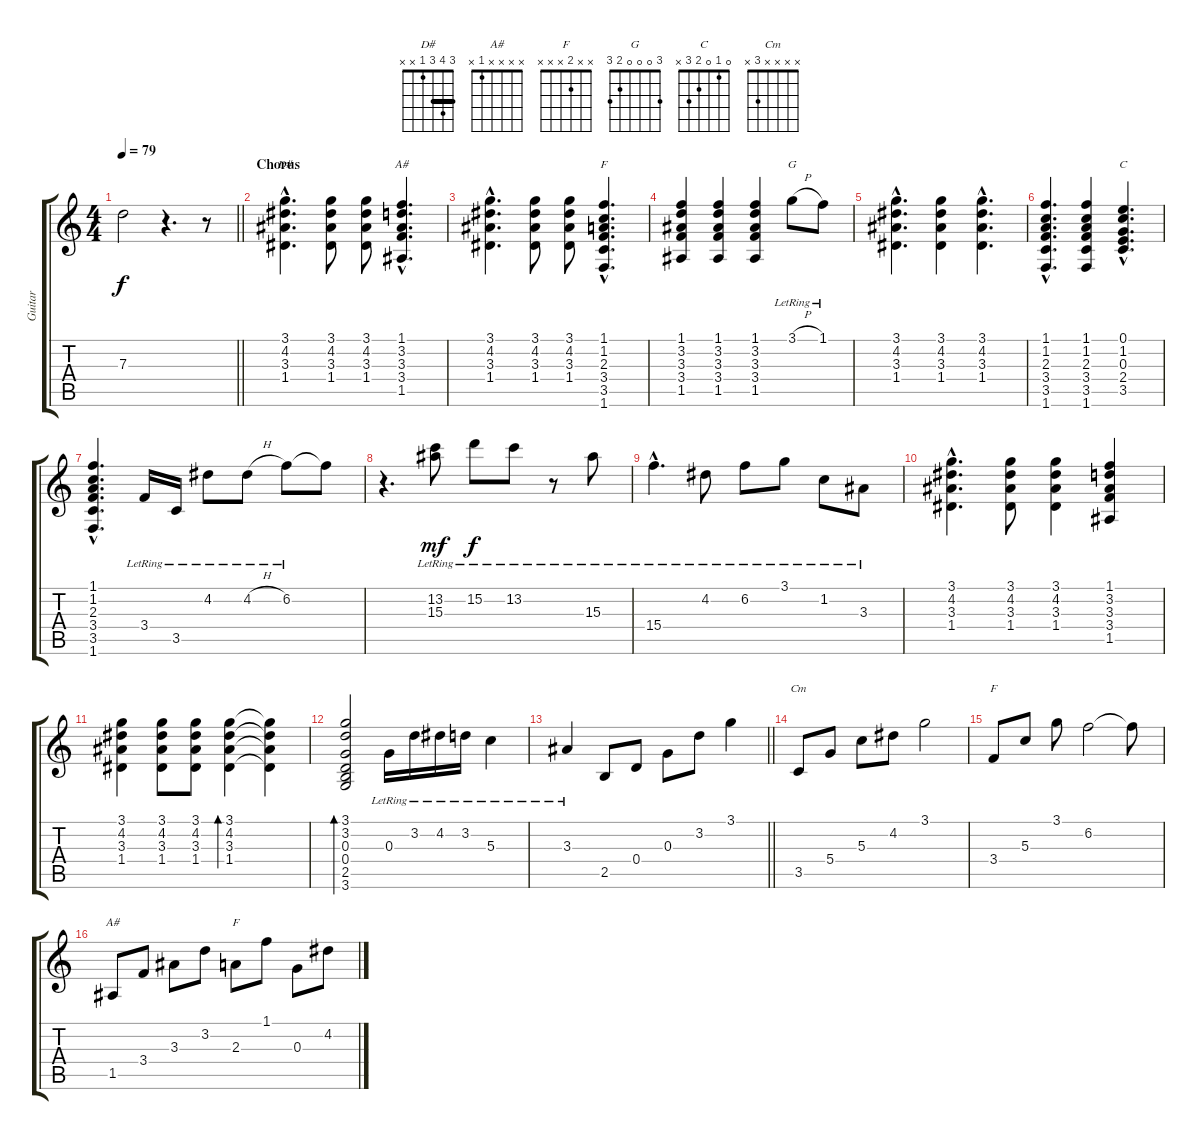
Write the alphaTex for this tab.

\track ("Guitar" "Guitar") {instrument acousticguitarnylon}
\staff {score tabs}
\tuning (E4 B3 G3 D3 A2 E2) {hide}
\chord ("D#" 3 4 3 1 x x) {barre 3}
\chord ("A#" 1 3 3 0 1 x)
\chord ("F" 1 1 2 3 0 1) {barre 1}
\chord ("G" 3 0 0 0 2 3)
\chord ("C" 0 1 0 2 3 x)
\chord ("Cm" x x x x 3 x)
\chord ("F" x x x 3 x x)
\chord ("A#" x x x x 1 x)
\chord ("F" x x 2 x x x)
\ts (4 4)
\tempo 79
\clef g2
\barLineRight lightlight
\ks c
7.3.2{dy f} r.4{d} r.8 |
\section ("" "Chorus")
(3.1{hac} 4.2{hac} 3.3{hac} 1.4{hac}).4{d ch "D#"} (3.1 4.2 3.3 1.4).8 (3.1 4.2 3.3 1.4).8 (1.1{hac} 3.2{hac} 3.3{hac} 3.4{hac} 1.5{hac}).4{d ch "A#"} |
(3.1{hac} 4.2{hac} 3.3{hac} 1.4{hac}).4{d} (3.1 4.2 3.3 1.4).8 (3.1 4.2 3.3 1.4).8 (1.1{hac} 1.2{hac} 2.3{hac} 3.4{hac} 3.5{hac} 1.6{hac}).4{d ch "F"} |
(1.1 3.2 3.3 3.4 1.5).4 (1.1 3.2 3.3 3.4 1.5).4 (1.1 3.2 3.3 3.4 1.5).4 3.1{h lr}.8{ch "G"} 1.1{lr}.8 |
(3.1{hac} 4.2{hac} 3.3{hac} 1.4{hac}).4{d} (3.1 4.2 3.3 1.4).4 (3.1{hac} 4.2{hac} 3.3{hac} 1.4{hac}).4{d} |
(1.1{hac} 1.2{hac} 2.3{hac} 3.4{hac} 3.5{hac} 1.6{hac}).4{d} (1.1 1.2 2.3 3.4 3.5 1.6).4 (0.1{hac} 1.2{hac} 0.3{hac} 2.4{hac} 3.5{hac}).4{d ch "C"} |
(1.1{hac} 1.2{hac} 2.3{hac} 3.4{hac} 3.5{hac} 1.6{hac}).4{d} 3.4{lr}.16 3.5{lr}.16 4.2{lr}.8 4.2{h lr}.8 6.2{lr}.8 6.2{t}.8 |
r.4{d} (13.2{lr} 15.3{lr}).8{dy mf} 15.2{lr}.8{dy f} 13.2{lr}.8 r.8 15.3{lr}.8 |
15.4{hac lr}.4{d} 4.2{lr}.8 6.2{lr}.8 3.1{lr}.8 1.2{lr}.8 3.3{lr}.8 |
(3.1{hac} 4.2{hac} 3.3{hac} 1.4{hac}).4{d} (3.1 4.2 3.3 1.4).8 (3.1 4.2 3.3 1.4).4 (1.1 3.2 3.3 3.4 1.5).4 |
(3.1 4.2 3.3 1.4).4 (3.1 4.2 3.3 1.4).8 (3.1 4.2 3.3 1.4).8 (3.1 4.2 3.3 1.4).4{bd 240} (3.1{t} 4.2{t} 3.3{t} 1.4{t}).4 |
(3.1 3.2 0.3 0.4 2.5 3.6).2{bd 240} 0.3{lr}.16 3.2{lr}.16 4.2{lr}.16 3.2{lr}.16 5.3{lr}.4 |
\barLineRight lightlight
3.3{lr}.4 2.5.8 0.4.8 0.3.8 3.2.8 3.1.4 |
3.5.8{ch "Cm"} 5.4.8 5.3.8 4.2.8 3.1.2 |
3.4.8{ch "F"} 5.3.8 3.1.8 6.2.2 6.2{t}.8 |
1.5.8{ch "A#"} 3.4.8 3.3.8 3.2.8 2.3.8{ch "F"} 1.1.8 0.3.8 4.2.8
